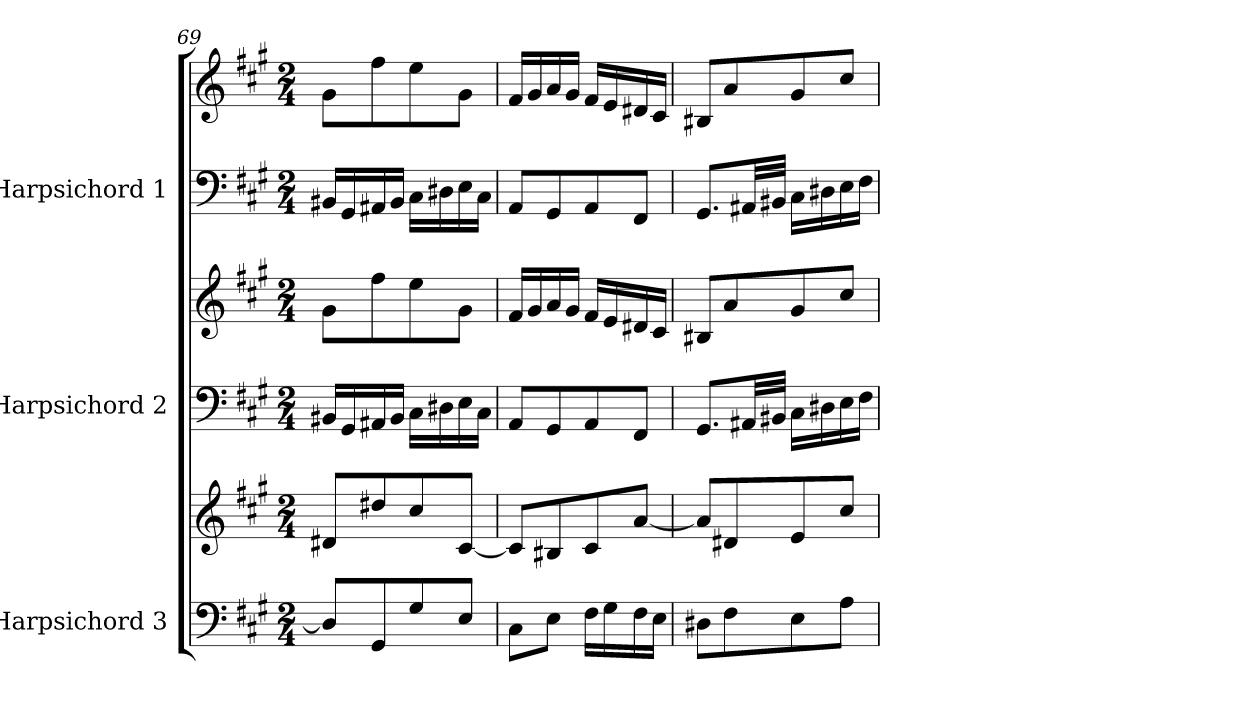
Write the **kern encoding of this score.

**kern	**kern	**kern	**kern	**kern	**kern
*part3	*part3	*part2	*part2	*part1	*part1
*staff6	*staff5	*staff4	*staff3	*staff2	*staff1
*I"Harpsichord 3	*	*I"Harpsichord 2	*	*I"Harpsichord 1	*
*I'Hp	*	*I'Hp	*	*I'Hp	*
*clefF4	*clefG2	*clefF4	*clefG2	*clefF4	*clefG2
*k[f#c#g#]	*k[f#c#g#]	*k[f#c#g#]	*k[f#c#g#]	*k[f#c#g#]	*k[f#c#g#]
*M2/4	*M2/4	*M2/4	*M2/4	*M2/4	*M2/4
=69	=69	=69	=69	=69	=69
8D#/L]	8d#X/L	16BB#X/LL	8g#\L	16BB#X/LL	8g#\L
.	.	16GG#/	.	16GG#/	.
8GG#/	8dd#X/	16AA#X/	8ff#\	16AA#X/	8ff#\
.	.	16BB#/JJ	.	16BB#/JJ	.
8G#/	8cc#/	16C#\LL	8ee\	16C#\LL	8ee\
.	.	16D#X\	.	16D#X\	.
8E/J	[8c#/J	16E\	8g#\J	16E\	8g#\J
.	.	16C#\JJ	.	16C#\JJ	.
=70	=70	=70	=70	=70	=70
8C#\L	8c#/L]	8AA/L	16f#/LL	8AA/L	16f#/LL
.	.	.	16g#/	.	16g#/
8E\J	8B#X/	8GG#/	16a/	8GG#/	16a/
.	.	.	16g#/JJ	.	16g#/JJ
16F#\LL	8c#/	8AA/	16f#/LL	8AA/	16f#/LL
16G#\	.	.	16e/	.	16e/
16F#\	[8a/J	8FF#/J	16d#X/	8FF#/J	16d#X/
16E\JJ	.	.	16c#/JJ	.	16c#/JJ
=71	=71	=71	=71	=71	=71
8D#X\L	8a/L]	8.GG#/L	8B#X/L	8.GG#/L	8B#X/L
8F#\	8d#X/	.	8a/	.	8a/
.	.	32AA#X/LL	.	32AA#X/LL	.
.	.	32BB#X/JJJ	.	32BB#X/JJJ	.
8E\	8e/	16C#\LL	8g#/	16C#\LL	8g#/
.	.	16D#X\	.	16D#X\	.
8A\J	8cc#/J	16E\	8cc#/J	16E\	8cc#/J
.	.	16F#\JJ	.	16F#\JJ	.
=	=	=	=	=	=
*-	*-	*-	*-	*-	*-
